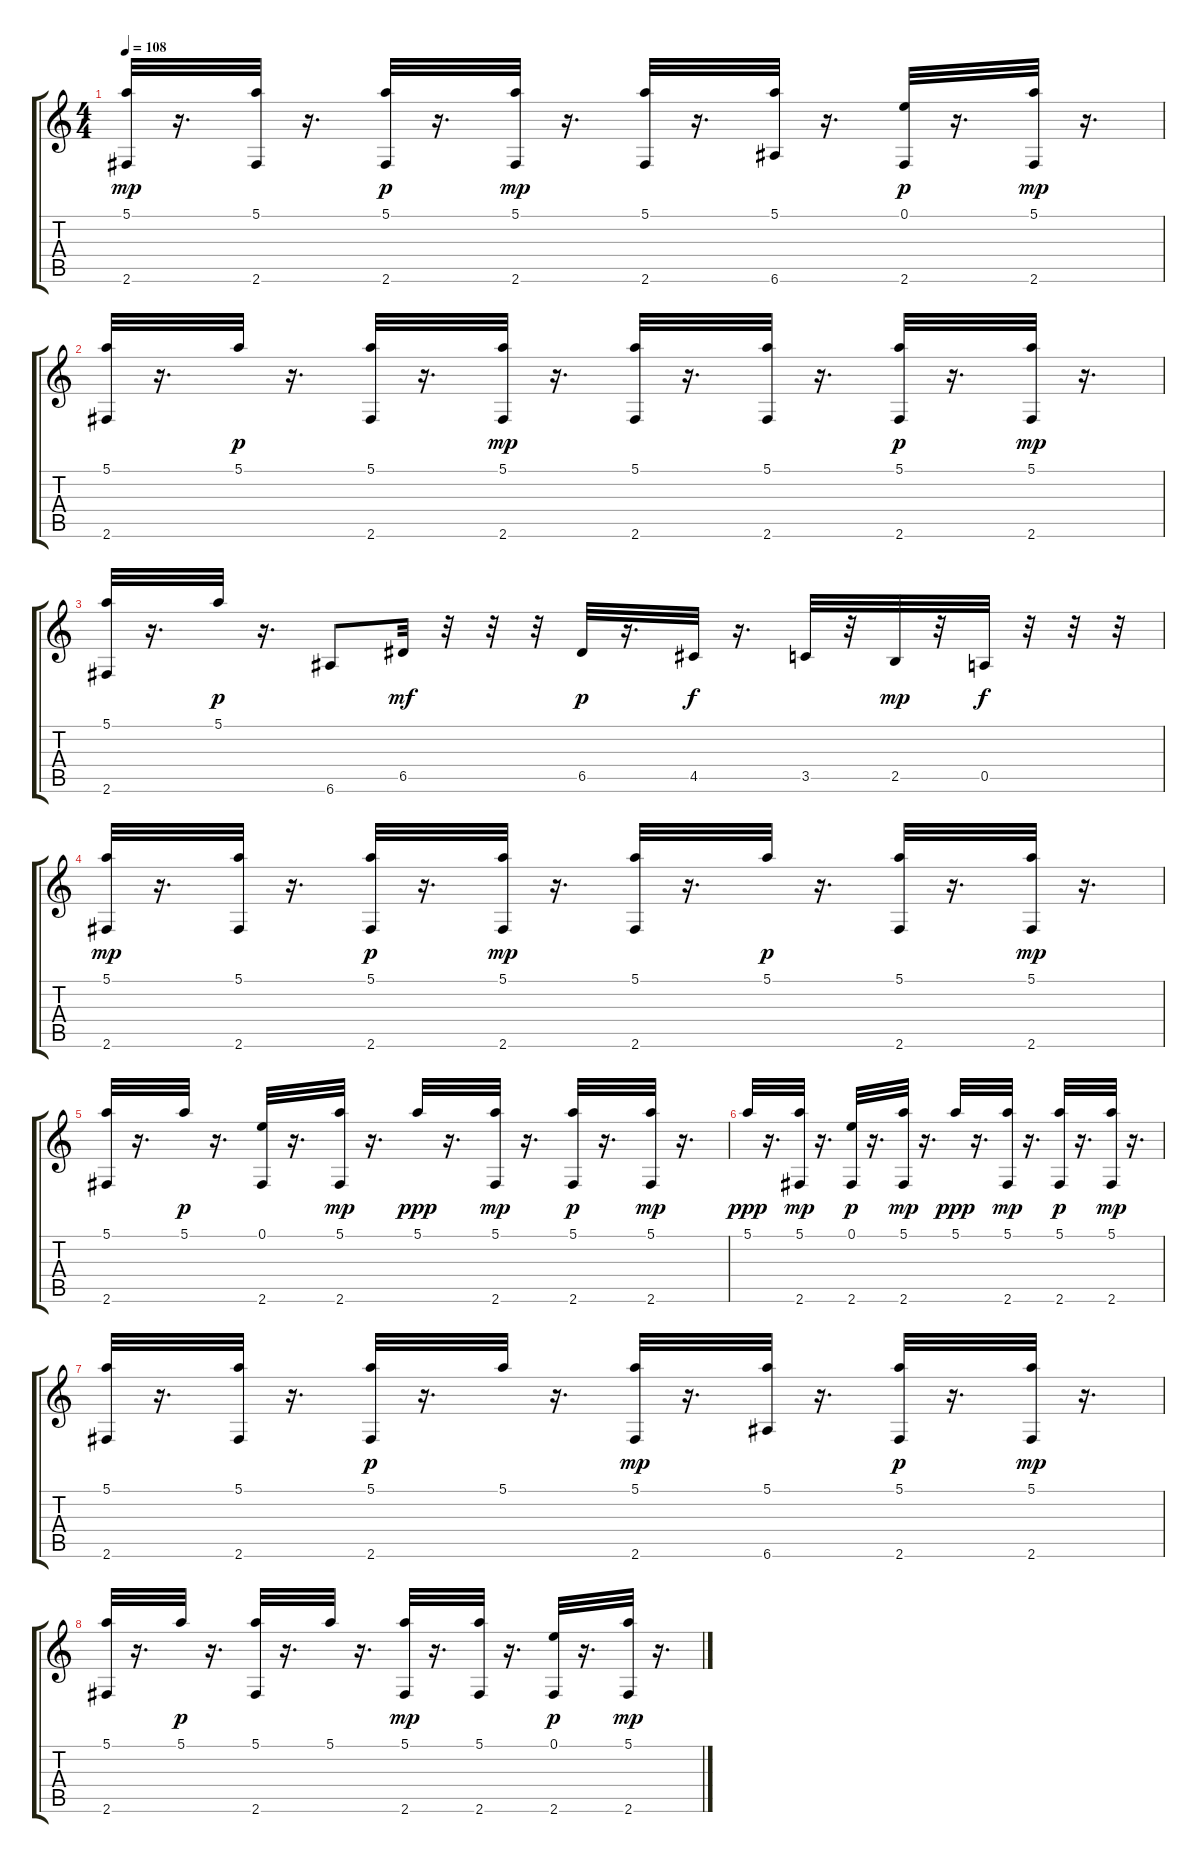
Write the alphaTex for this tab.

\track "" {instrument acousticguitarnylon}
\staff {score tabs}
\tuning (E4 B3 G3 D3 A2 E2) {hide}
\ts (4 4)
\tempo 108
\clef g2
\ks c
(5.1 2.6).32{dy mp} r.16{d} (5.1 2.6).32 r.16{d} (5.1 2.6).32{dy p} r.16{d} (5.1 2.6).32{dy mp} r.16{d} (5.1 2.6).32 r.16{d} (5.1 6.6).32 r.16{d} (0.1 2.6).32{dy p} r.16{d} (5.1 2.6).32{dy mp} r.16{d} |
(5.1 2.6).32 r.16{d} 5.1.32{dy p} r.16{d} (5.1 2.6).32 r.16{d} (5.1 2.6).32{dy mp} r.16{d} (5.1 2.6).32 r.16{d} (5.1 2.6).32 r.16{d} (5.1 2.6).32{dy p} r.16{d} (5.1 2.6).32{dy mp} r.16{d} |
(5.1 2.6).32 r.16{d} 5.1.32{dy p} r.16{d} 6.6.8 6.5.32{dy mf} r.32 r.32 r.32 6.5.32{dy p} r.16{d} 4.5.32{dy f} r.16{d} 3.5.32 r.32 2.5.32{dy mp} r.32 0.5.32{dy f} r.32 r.32 r.32 |
(5.1 2.6).32{dy mp} r.16{d} (5.1 2.6).32 r.16{d} (5.1 2.6).32{dy p} r.16{d} (5.1 2.6).32{dy mp} r.16{d} (5.1 2.6).32 r.16{d} 5.1.32{dy p} r.16{d} (5.1 2.6).32 r.16{d} (5.1 2.6).32{dy mp} r.16{d} |
(5.1 2.6).32 r.16{d} 5.1.32{dy p} r.16{d} (0.1 2.6).32 r.16{d} (5.1 2.6).32{dy mp} r.16{d} 5.1.32{dy ppp} r.16{d} (5.1 2.6).32{dy mp} r.16{d} (5.1 2.6).32{dy p} r.16{d} (5.1 2.6).32{dy mp} r.16{d} |
5.1.32{dy ppp} r.16{d} (5.1 2.6).32{dy mp} r.16{d} (0.1 2.6).32{dy p} r.16{d} (5.1 2.6).32{dy mp} r.16{d} 5.1.32{dy ppp} r.16{d} (5.1 2.6).32{dy mp} r.16{d} (5.1 2.6).32{dy p} r.16{d} (5.1 2.6).32{dy mp} r.16{d} |
(5.1 2.6).32 r.16{d} (5.1 2.6).32 r.16{d} (5.1 2.6).32{dy p} r.16{d} 5.1.32 r.16{d} (5.1 2.6).32{dy mp} r.16{d} (5.1 6.6).32 r.16{d} (5.1 2.6).32{dy p} r.16{d} (5.1 2.6).32{dy mp} r.16{d} |
(5.1 2.6).32 r.16{d} 5.1.32{dy p} r.16{d} (5.1 2.6).32 r.16{d} 5.1.32 r.16{d} (5.1 2.6).32{dy mp} r.16{d} (5.1 2.6).32 r.16{d} (0.1 2.6).32{dy p} r.16{d} (5.1 2.6).32{dy mp} r.16{d}
